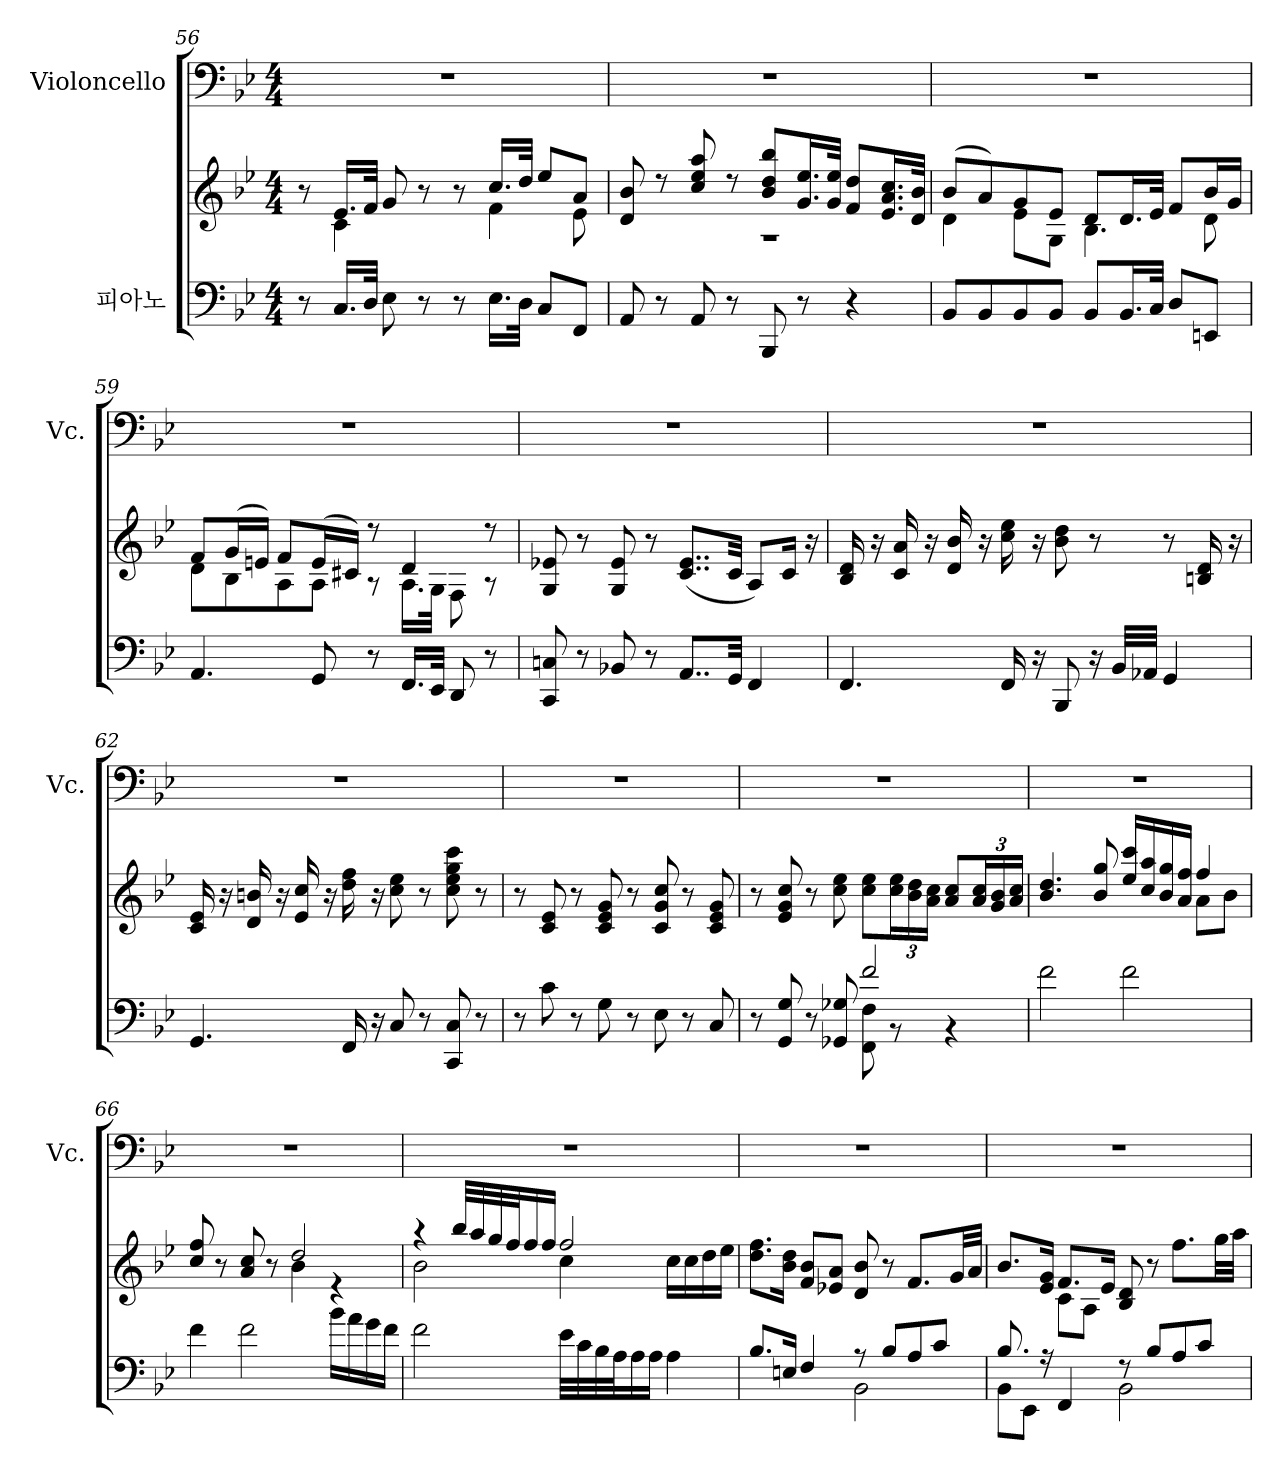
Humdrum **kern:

**kern	**kern	**kern
*part2	*part2	*part1
*staff3	*staff2	*staff1
*I"피아노	*	*I"Violoncello
*	*	*I'Vc.
*clefF4	*clefG2	*clefF4
*k[b-e-]	*k[b-e-]	*k[b-e-]
*M4/4	*M4/4	*M4/4
=56	=56	=56
*	*^	*
8r	8r	8ryy	1r
16.C/LL	16.e-/LL	4c\	.
32D/JJk	32f/JJk	.	.
8E-\	8g/	.	.
8r	8r	4ryy	.
8r	8r	.	.
16.E-\LL	16.cc/LL	4f\	.
32D\JJk	32dd/JJk	.	.
8C/L	8ee-/L	.	.
8FF/J	8a/J	8e-\	.
=57	=57	=57	=57
8AA/	8d/ 8b-/	1r	1r
8r	8r	.	.
8AA/	8cc/ 8ee-/ 8aa/	.	.
8r	8r	.	.
8BBB-/	8b-/ 8dd/ 8bb-/L	.	.
8r	16.g/ 16.ee-/L	.	.
.	32g/ 32ee-/JJk	.	.
4r	8f/ 8dd/L	.	.
.	16.e-/ 16.a/ 16.cc/L	.	.
.	32d/ 32b-/JJk	.	.
!!LO:PB:g=z
=58	=58	=58	=58
8BB-/L	(8b-/L	4d\	1r
8BB-/	8a/)	.	.
8BB-/	8g/	8e-\L	.
8BB-/J	8e-/J	8G\J	.
8BB-/L	8d/L	4.B-\	.
16.BB-/L	16.d/L	.	.
32C/JJk	32e-/JJk	.	.
8D/L	8f/L	.	.
8EEn/J	16b-/L	8d\	.
.	16g/JJ	.	.
=59	=59	=59	=59
4.AA/	8f/L	8d\L	1r
.	(16g/L	8B-\	.
.	16en/JJ)	.	.
.	8f/L	8A\	.
8GG/	(16e/L	8A\J	.
.	16c#X/JJ)	.	.
8r	8r	8r	.
16.FF/LL	4d/	16.A\LL	.
32EE-/JJk	.	32G\JJk	.
8DD/	.	8F\	.
8r	8r	8r	.
*	*v	*v	*
=60	=60	=60
8CC/ 8Cn/	8G/ 8e-X/	1r
8r	8r	.
8BB-X/	8G/ 8e-/	.
8r	8r	.
8..AA/L	(8..c/ 8..e-/L	.
32GG/Jkk	32c/Jkk	.
4FF/	8A/L)	.
.	16c/Jk	.
.	16r	.
!!LO:LB:g=z
=61	=61	=61
4.FF/	16B-/ 16d/	1r
.	16r	.
.	16c/ 16a/	.
.	16r	.
.	16d/ 16b-/	.
.	16r	.
16FF/	16cc\ 16ee-\	.
16r	16r	.
8BBB-/	8b-\ 8dd\	.
16r	8r	.
32BB-/LLL	.	.
32AA-X/JJJ	.	.
4GG/	8r	.
.	16Bn/ 16d/	.
.	16r	.
=62	=62	=62
4.GG/	16c/ 16e-/	1r
.	16r	.
.	16d/ 16bn/	.
.	16r	.
.	16e-/ 16cc/	.
.	16r	.
16FF/	16dd\ 16ff\	.
16r	16r	.
8C/	8cc\ 8ee-\	.
8r	8r	.
8CC/ 8C/	8cc\ 8ee-\ 8gg\ 8ccc\	.
8r	8r	.
!!LO:LB:g=z
=63	=63	=63
8r	8r	1r
8c\	8c/ 8e-/	.
8r	8r	.
8G\	8c/ 8e-/ 8g/	.
8r	8r	.
8E-\	8c/ 8g/ 8cc/	.
8r	8r	.
8C/	8c/ 8e-/ 8g/	.
=64	=64	=64
*^	*	*
8r	2ryy	8r	1r
8GG/ 8G/	.	8e-/ 8g/ 8cc/	.
8r	.	8r	.
8GG-X/ 8G-X/	.	8cc\ 8ee-\	.
2f/	8FF\ 8F\	8cc\ 8ee-\L	.
*	*	*Xbrackettup	*
.	8r	24cc\ 24ee-\L	.
.	.	24b-\ 24dd\	.
.	.	24a\ 24cc\JJ	.
.	4r	8a/ 8cc/L	.
.	.	24a/ 24cc/L	.
.	.	24g/ 24b-/	.
.	.	24a/ 24cc/JJ	.
*v	*v	*	*
=65	=65	=65
*	*^	*
2f\	4.b-/ 4.dd/	2.ryy	1r
.	8b-/ 8gg/	.	.
2f\	16ee-/ 16ccc/LL	.	.
.	16cc/ 16aa/	.	.
.	16b-/ 16gg/	.	.
.	16a/ 16ff/JJ	.	.
.	4ff/	8a\L	.
.	.	8b-\J	.
!!LO:LB:g=z
=66	=66	=66	=66
4f\	8cc/ 8ff/	2ryy	1r
.	8r	.	.
2f\	8a/ 8cc/	.	.
.	8r	.	.
.	2dd/	4b-\	.
16b-\LL	.	4r	.
16a\	.	.	.
16g\	.	.	.
16f\JJ	.	.	.
=67	=67	=67	=67
2f\	4r	2b-\	1r
.	32bb-/LLL	.	.
.	32aa/	.	.
.	32gg/	.	.
.	32ff/J	.	.
.	16ff/	.	.
.	16ff/JJ	.	.
32e-\LLL	2ff/	4cc\	.
32c\	.	.	.
32B-\	.	.	.
32A\J	.	.	.
16A\	.	.	.
16A\JJ	.	.	.
4A\	.	16cc\LL	.
.	.	16cc\	.
.	.	16dd\	.
.	.	16ee-\JJ	.
*	*v	*v	*
=68	=68	=68
*^	*	*
8.B-/L	2ryy	8.dd\ 8.ff\L	1r
16En/Jk	.	16b-\ 16dd\Jk	.
4F/	.	8f/ 8b-/L	.
.	.	8e-X/ 8a/J	.
8r	2BB-\	8d/ 8b-/	.
8B-/L	.	8r	.
8A/	.	8.f/L	.
8c/J	.	.	.
.	.	32g/LL	.
.	.	32a/JJJ	.
!!LO:PB:g=z
=69	=69	=69	=69
*	*	*^	*
8.B-/	8BB-\L	8.b-/L	4ryy	1r
.	8EE-\J	.	.	.
16r	.	16e-/ 16g/Jk	.	.
4FF/	4ryy	8.f/L	8c\L	.
.	.	.	8A\J	.
.	.	16e-/Jk	.	.
8r	2BB-\	8B-/ 8d/	2ryy	.
8B-/L	.	8r	.	.
8A/	.	8.ff\L	.	.
8c/J	.	.	.	.
.	.	32gg\LL	.	.
.	.	32aa\JJJ	.	.
*v	*v	*	*	*
*	*v	*v	*
=	=	=
*-	*-	*-
